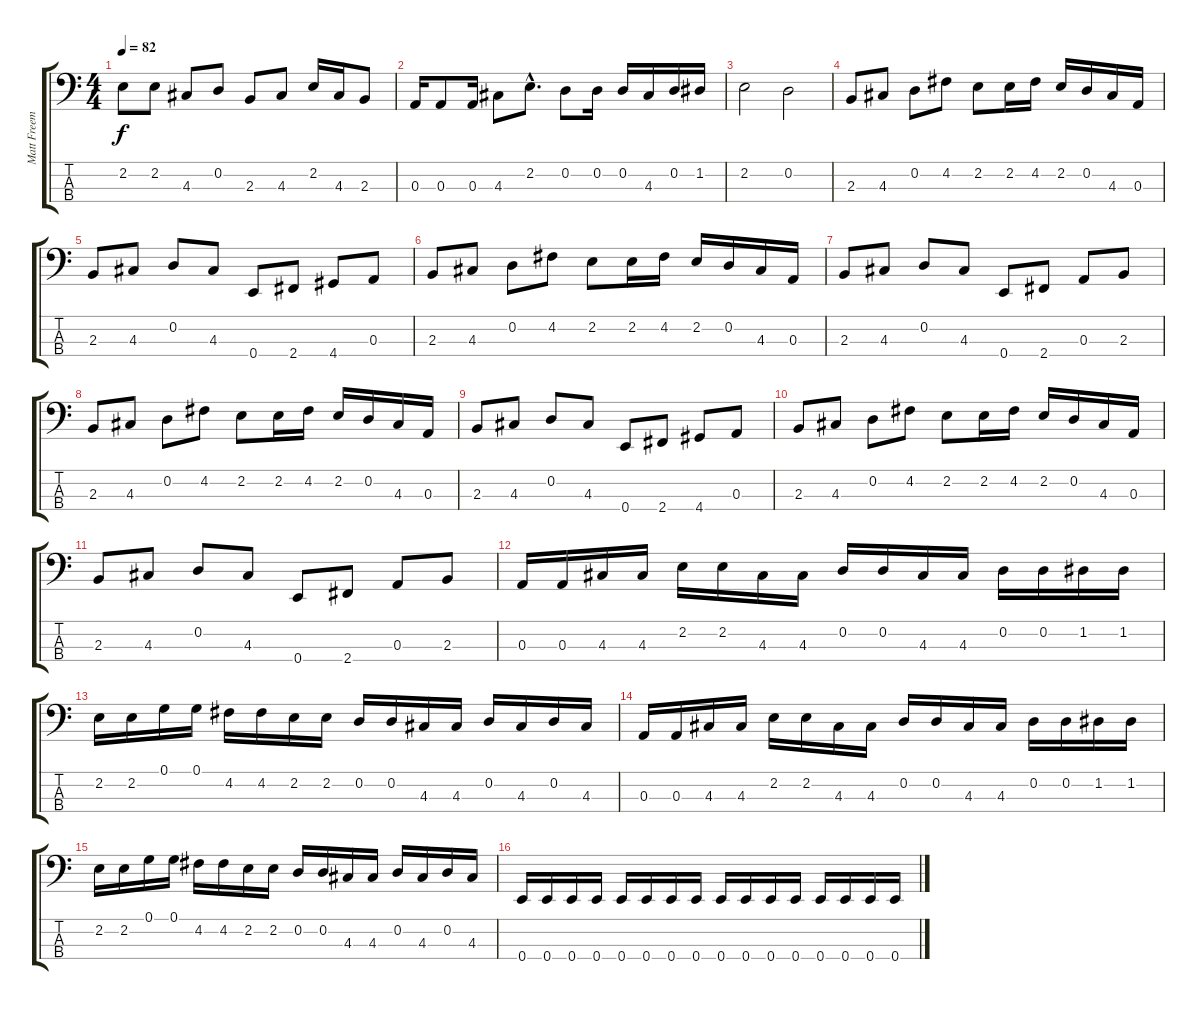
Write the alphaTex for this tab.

\track ("Matt Freeman" "Matt Freem") {instrument electricbassfinger}
\staff {score tabs}
\tuning (G2 D2 A1 E1) {hide}
\ts (4 4)
\tempo 82
\clef f4
\ks c
2.2.8{dy f} 2.2.8 4.3.8 0.2.8 2.3.8 4.3.8 2.2.16 4.3.16 2.3.8 |
0.3.16 0.3.8 0.3.16 4.3.8 2.2{hac}.8{d} 0.2.8 0.2.16 0.2.16 4.3.16 0.2.16 1.2.16 |
2.2.2 0.2.2 |
2.3.8 4.3.8 0.2.8 4.2.8 2.2.8 2.2.16 4.2.16 2.2.16 0.2.16 4.3.16 0.3.16 |
2.3.8 4.3.8 0.2.8 4.3.8 0.4.8 2.4.8 4.4.8 0.3.8 |
2.3.8 4.3.8 0.2.8 4.2.8 2.2.8 2.2.16 4.2.16 2.2.16 0.2.16 4.3.16 0.3.16 |
2.3.8 4.3.8 0.2.8 4.3.8 0.4.8 2.4.8 0.3.8 2.3.8 |
2.3.8 4.3.8 0.2.8 4.2.8 2.2.8 2.2.16 4.2.16 2.2.16 0.2.16 4.3.16 0.3.16 |
2.3.8 4.3.8 0.2.8 4.3.8 0.4.8 2.4.8 4.4.8 0.3.8 |
2.3.8 4.3.8 0.2.8 4.2.8 2.2.8 2.2.16 4.2.16 2.2.16 0.2.16 4.3.16 0.3.16 |
2.3.8 4.3.8 0.2.8 4.3.8 0.4.8 2.4.8 0.3.8 2.3.8 |
0.3.16 0.3.16 4.3.16 4.3.16 2.2.16 2.2.16 4.3.16 4.3.16 0.2.16 0.2.16 4.3.16 4.3.16 0.2.16 0.2.16 1.2.16 1.2.16 |
2.2.16 2.2.16 0.1.16 0.1.16 4.2.16 4.2.16 2.2.16 2.2.16 0.2.16 0.2.16 4.3.16 4.3.16 0.2.16 4.3.16 0.2.16 4.3.16 |
0.3.16 0.3.16 4.3.16 4.3.16 2.2.16 2.2.16 4.3.16 4.3.16 0.2.16 0.2.16 4.3.16 4.3.16 0.2.16 0.2.16 1.2.16 1.2.16 |
2.2.16 2.2.16 0.1.16 0.1.16 4.2.16 4.2.16 2.2.16 2.2.16 0.2.16 0.2.16 4.3.16 4.3.16 0.2.16 4.3.16 0.2.16 4.3.16 |
0.4.16 0.4.16 0.4.16 0.4.16 0.4.16 0.4.16 0.4.16 0.4.16 0.4.16 0.4.16 0.4.16 0.4.16 0.4.16 0.4.16 0.4.16 0.4.16
